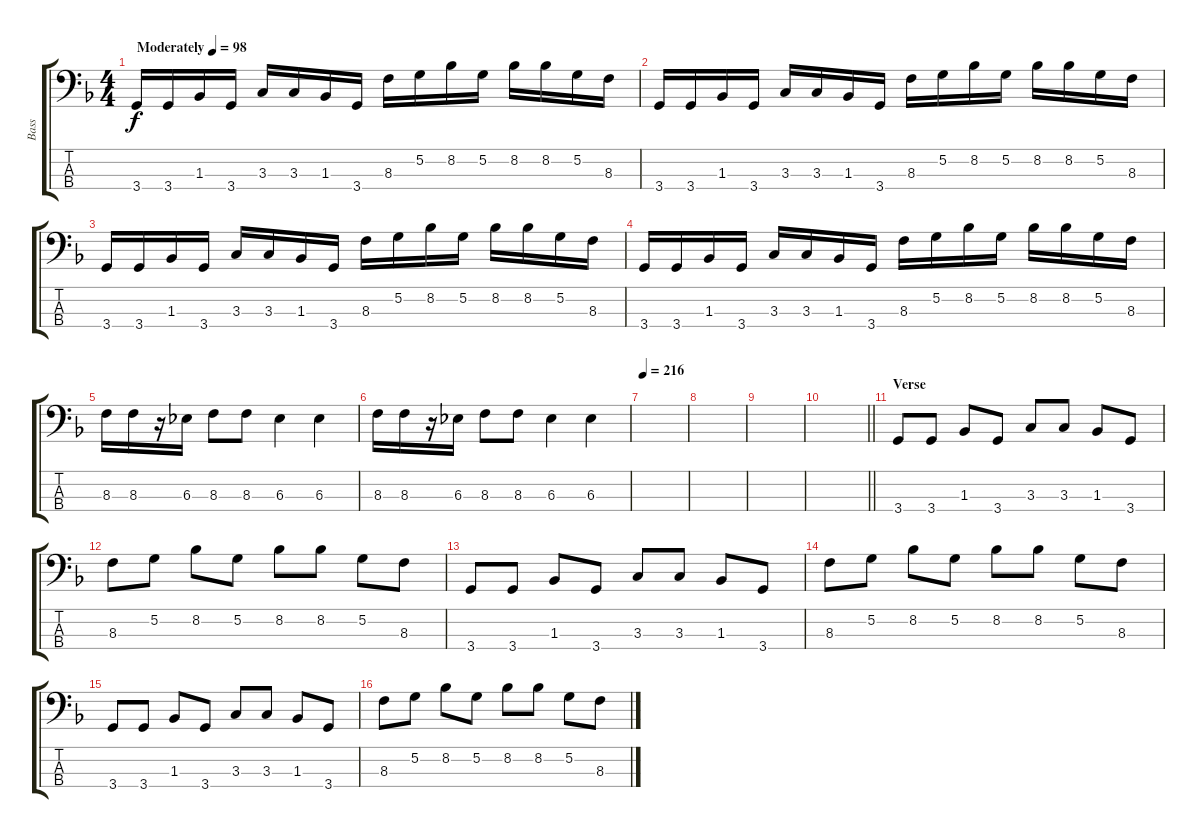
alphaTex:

\track ("Bass" "Bass") {instrument electricbassfinger}
\staff {score tabs}
\tuning (G2 D2 A1 E1) {hide}
\ts (4 4)
\tempo (98 "Moderately")
\clef f4
\ks f
3.4.16{dy f instrument electricbassfinger} 3.4.16 1.3.16 3.4.16 3.3.16 3.3.16 1.3.16 3.4.16 8.3.16 5.2.16 8.2.16 5.2.16 8.2.16 8.2.16 5.2.16 8.3.16 |
3.4.16 3.4.16 1.3.16 3.4.16 3.3.16 3.3.16 1.3.16 3.4.16 8.3.16 5.2.16 8.2.16 5.2.16 8.2.16 8.2.16 5.2.16 8.3.16 |
3.4.16 3.4.16 1.3.16 3.4.16 3.3.16 3.3.16 1.3.16 3.4.16 8.3.16 5.2.16 8.2.16 5.2.16 8.2.16 8.2.16 5.2.16 8.3.16 |
3.4.16 3.4.16 1.3.16 3.4.16 3.3.16 3.3.16 1.3.16 3.4.16 8.3.16 5.2.16 8.2.16 5.2.16 8.2.16 8.2.16 5.2.16 8.3.16 |
8.3.16 8.3.16 r.16 6.3.16 8.3.8 8.3.8 6.3.4 6.3.4 |
8.3.16 8.3.16 r.16 6.3.16 8.3.8 8.3.8 6.3.4 6.3.4 |
\tempo 216
|
|
|
\barLineRight lightlight
|
\section ("" "Verse")
3.4.8 3.4.8 1.3.8 3.4.8 3.3.8 3.3.8 1.3.8 3.4.8 |
8.3.8 5.2.8 8.2.8 5.2.8 8.2.8 8.2.8 5.2.8 8.3.8 |
3.4.8 3.4.8 1.3.8 3.4.8 3.3.8 3.3.8 1.3.8 3.4.8 |
8.3.8 5.2.8 8.2.8 5.2.8 8.2.8 8.2.8 5.2.8 8.3.8 |
3.4.8 3.4.8 1.3.8 3.4.8 3.3.8 3.3.8 1.3.8 3.4.8 |
8.3.8 5.2.8 8.2.8 5.2.8 8.2.8 8.2.8 5.2.8 8.3.8
